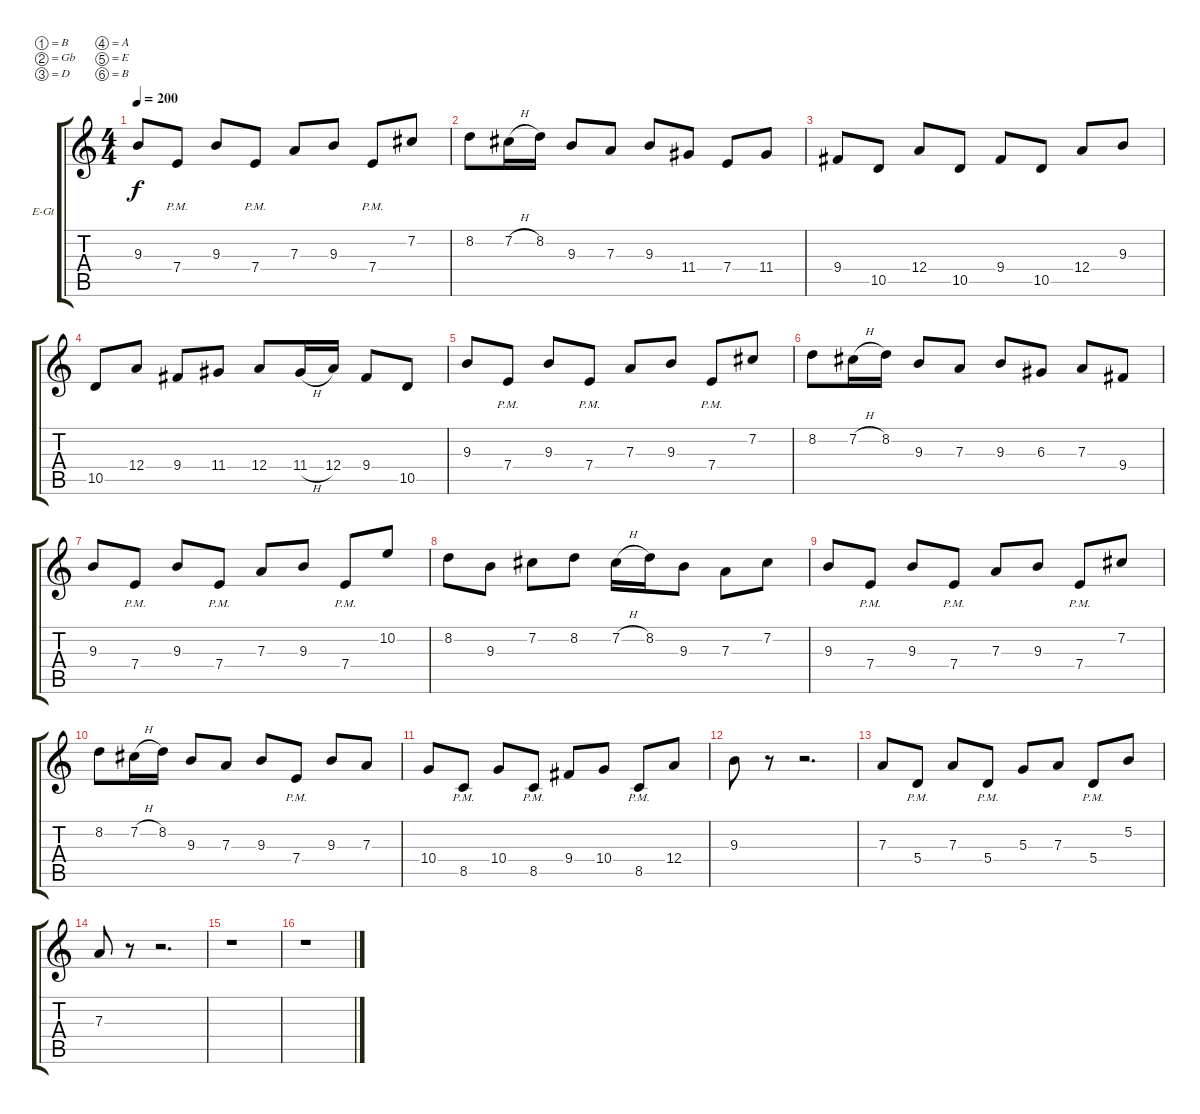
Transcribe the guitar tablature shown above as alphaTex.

\defaultSystemsLayout 4
\bracketExtendMode groupsimilarinstruments
\firstSystemTrackNameOrientation horizontal
\otherSystemsTrackNameOrientation horizontal
\track ("Lead Melody Guitar" "E-Gt") {instrument overdrivenguitar}
\staff {score tabs}
\tuning (B3 Gb3 D3 A2 E2 B1)
\ts (4 4)
\tempo 200
\clef g2
\ks c
9.3.8{dy f} 7.4{pm}.8 9.3.8 7.4{pm}.8 7.3.8 9.3.8 7.4{pm}.8 7.2.8 |
8.2.8 7.2{h}.16 8.2.16 9.3.8 7.3.8 9.3.8 11.4.8 7.4.8 11.4.8 |
9.4.8 10.5.8 12.4.8 10.5.8 9.4.8 10.5.8 12.4.8 9.3.8 |
10.5.8 12.4.8 9.4.8 11.4.8 12.4.8 11.4{h}.16 12.4.16 9.4.8 10.5.8 |
9.3.8 7.4{pm}.8 9.3.8 7.4{pm}.8 7.3.8 9.3.8 7.4{pm}.8 7.2.8 |
8.2.8 7.2{h}.16 8.2.16 9.3.8 7.3.8 9.3.8 6.3.8 7.3.8 9.4.8 |
9.3.8 7.4{pm}.8 9.3.8 7.4{pm}.8 7.3.8 9.3.8 7.4{pm}.8 10.2.8 |
8.2.8 9.3.8 7.2.8 8.2.8 7.2{h}.16 8.2.16 9.3.8 7.3.8 7.2.8 |
9.3.8 7.4{pm}.8 9.3.8 7.4{pm}.8 7.3.8 9.3.8 7.4{pm}.8 7.2.8 |
8.2.8 7.2{h}.16 8.2.16 9.3.8 7.3.8 9.3.8 7.4{pm}.8 9.3.8 7.3.8 |
10.4.8 8.5{pm}.8 10.4.8 8.5{pm}.8 9.4.8 10.4.8 8.5{pm}.8 12.4.8 |
9.3.8 r.8 r.2{d} |
7.3.8 5.4{pm}.8 7.3.8 5.4{pm}.8 5.3.8 7.3.8 5.4{pm}.8 5.2.8 |
7.3.8 r.8 r.2{d} |
r.1 |
r.1
